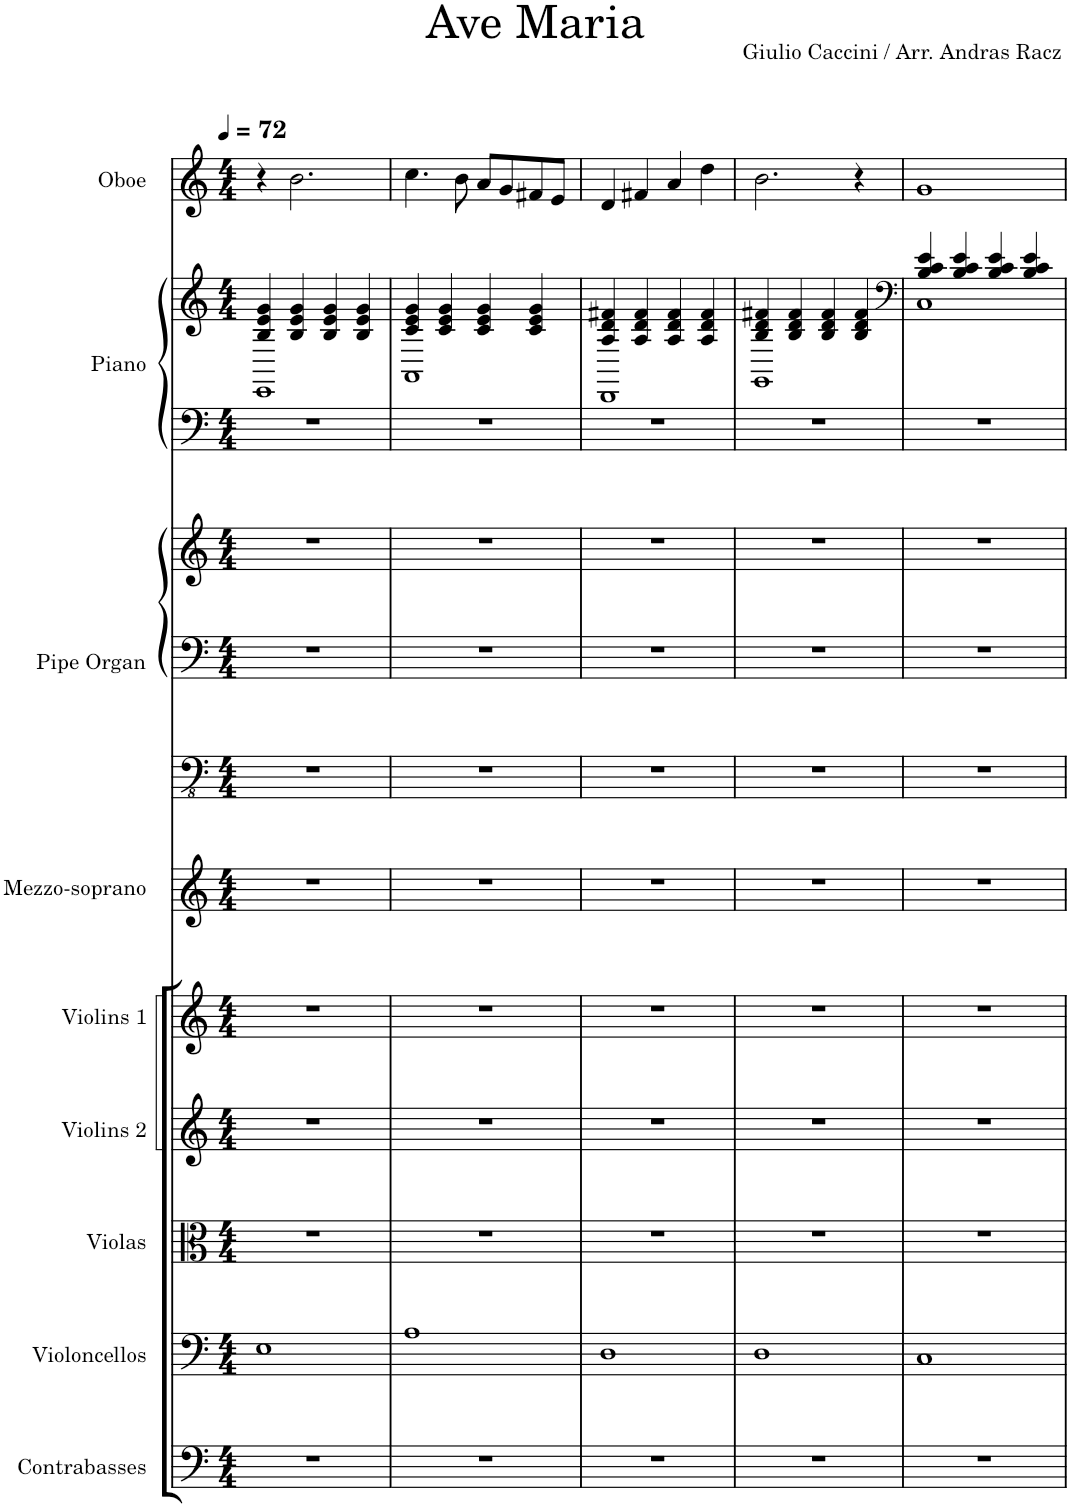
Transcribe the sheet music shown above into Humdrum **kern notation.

**kern	**kern	**kern	**kern	**kern	**kern	**kern	**kern	**kern	**kern	**kern	**kern
*part9	*part8	*part7	*part6	*part5	*part4	*part3	*part3	*part3	*part2	*part2	*part1
*staff12	*staff11	*staff10	*staff9	*staff8	*staff7	*staff6	*staff5	*staff4	*staff3	*staff2	*staff1
*I"Contrabasses	*I"Violoncellos	*I"Violas	*I"Violins 2	*I"Violins 1	*I"Mezzo-soprano	*I"Pipe Organ	*	*	*I"Piano	*	*I"Oboe
*I'Cbs.	*I'Vcs.	*I'Vlas.	*I'Vlns. 2	*I'Vlns. 1	*I'Mzs.	*I'Org.	*	*	*I'Pno.	*	*I'Ob.
*clefF4	*clefF4	*clefC3	*clefG2	*clefG2	*clefG2	*clefFv4	*clefF4	*clefG2	*clefF4	*clefG2	*clefG2
*Trd7c12	*	*	*	*	*	*	*	*	*	*	*
*k[]	*k[]	*k[]	*k[]	*k[]	*k[]	*k[]	*k[]	*k[]	*k[]	*k[]	*k[]
*M4/4	*M4/4	*M4/4	*M4/4	*M4/4	*M4/4	*M4/4	*M4/4	*M4/4	*M4/4	*M4/4	*M4/4
*MM72	*MM72	*MM72	*MM72	*MM72	*MM72	*MM72	*MM72	*MM72	*MM72	*MM72	*MM72
=1	=1	=1	=1	=1	=1	=1	=1	=1	=1	=1	=1
*	*	*	*	*	*	*	*	*	*	*^	*
1r	1E	1r	1r	1r	1r	1r	1r	1r	1r	4B/ 4e/ 4g/	1EE	4r
.	.	.	.	.	.	.	.	.	.	4B/ 4e/ 4g/	.	2.b\
.	.	.	.	.	.	.	.	.	.	4B/ 4e/ 4g/	.	.
.	.	.	.	.	.	.	.	.	.	4B/ 4e/ 4g/	.	.
=2	=2	=2	=2	=2	=2	=2	=2	=2	=2	=2	=2	=2
1r	1A	1r	1r	1r	1r	1r	1r	1r	1r	4c/ 4e/ 4g/	1AA	4.cc\
.	.	.	.	.	.	.	.	.	.	4c/ 4e/ 4g/	.	.
.	.	.	.	.	.	.	.	.	.	.	.	8b\
.	.	.	.	.	.	.	.	.	.	4c/ 4e/ 4g/	.	8a/L
.	.	.	.	.	.	.	.	.	.	.	.	8g/
.	.	.	.	.	.	.	.	.	.	4c/ 4e/ 4g/	.	8f#X/
.	.	.	.	.	.	.	.	.	.	.	.	8e/J
=3	=3	=3	=3	=3	=3	=3	=3	=3	=3	=3	=3	=3
1r	1D	1r	1r	1r	1r	1r	1r	1r	1r	4A/ 4d/ 4f#X/	1DD	4d/
.	.	.	.	.	.	.	.	.	.	4A/ 4d/ 4f#/	.	4f#X/
.	.	.	.	.	.	.	.	.	.	4A/ 4d/ 4f#/	.	4a/
.	.	.	.	.	.	.	.	.	.	4A/ 4d/ 4f#/	.	4dd\
=4	=4	=4	=4	=4	=4	=4	=4	=4	=4	=4	=4	=4
1r	1D	1r	1r	1r	1r	1r	1r	1r	1r	4B/ 4d/ 4f#X/	1GG	2.b\
.	.	.	.	.	.	.	.	.	.	4B/ 4d/ 4f#/	.	.
.	.	.	.	.	.	.	.	.	.	4B/ 4d/ 4f#/	.	.
.	.	.	.	.	.	.	.	.	.	4B/ 4d/ 4f#/	.	4r
=5	=5	=5	=5	=5	=5	=5	=5	=5	=5	=5	=5	=5
*	*	*	*	*	*	*	*	*	*	*clefF4	*	*
1r	1C	1r	1r	1r	1r	1r	1r	1r	1r	4B/ 4c/ 4e/	1C	1g
.	.	.	.	.	.	.	.	.	.	4B/ 4c/ 4e/	.	.
.	.	.	.	.	.	.	.	.	.	4B/ 4c/ 4e/	.	.
.	.	.	.	.	.	.	.	.	.	4B/ 4c/ 4e/	.	.
*	*	*	*	*	*	*	*	*	*	*v	*v	*
=	=	=	=	=	=	=	=	=	=	=	=
*-	*-	*-	*-	*-	*-	*-	*-	*-	*-	*-	*-
